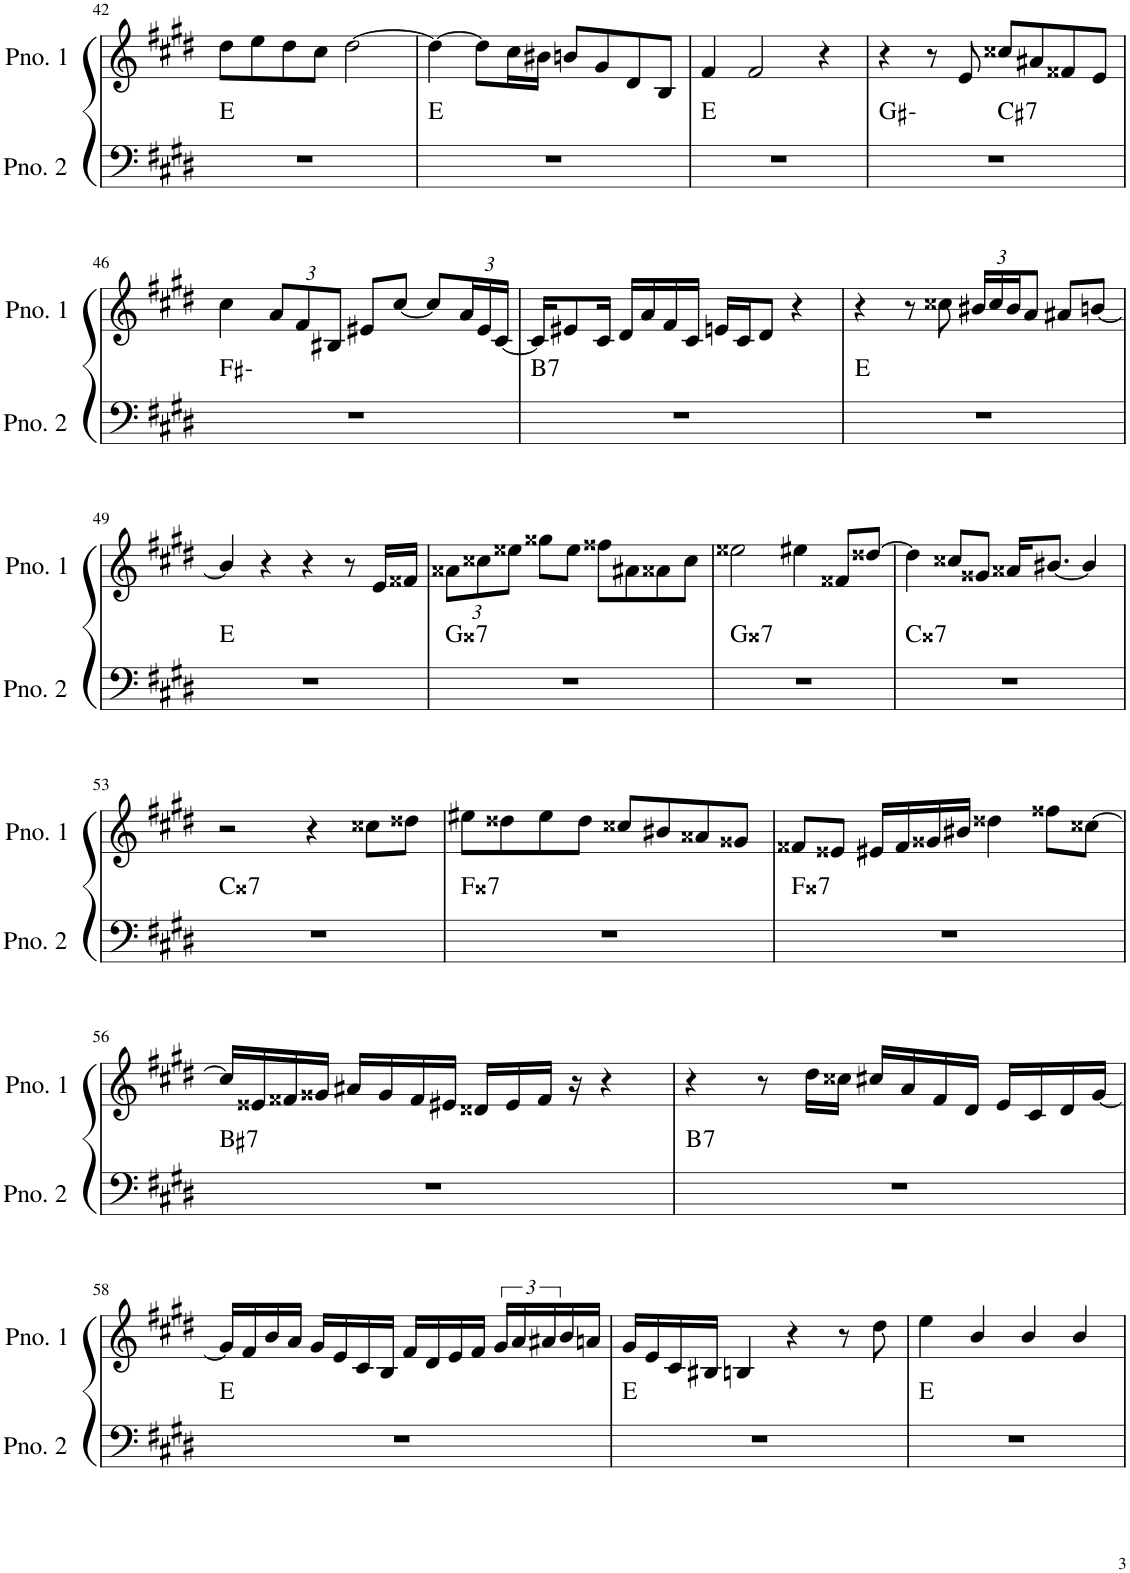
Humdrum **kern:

**kern	**harte	**kern
*part2	*part2	*part1
*staff2	*	*staff1
*I"ピアノ 2	*	*I"ピアノ 1
!!LO:PB:g=z
*clefF4	*	*clefG2
*k[f#c#g#d#]	*	*k[f#c#g#d#]
*M4/4	*	*M4/4
=42	=42	=42
1r	E:maj	8dd#\L
.	.	8ee\
.	.	8dd#\
.	.	8cc#\J
.	.	[2dd#\
=43	=43	=43
1r	E:maj	4dd#\_
.	.	8dd#\L]
.	.	16cc#\L
.	.	16b#X\JJ
.	.	8bn/L
.	.	8g#/
.	.	8d#/
.	.	8B/J
=44	=44	=44
1r	E:maj	4f#/
.	.	2f#/
.	.	4r
=45	=45	=45
*^	*	*
1r	2ryy	G#:min	4r
.	.	.	8r
.	.	.	8e/
!	!	!LO:H:kt=7	!
.	2ryy	C#:7	8cc##X/L
.	.	.	8a#X/
.	.	.	8f##X/
.	.	.	8e/J
*v	*v	*	*
!!LO:LB:g=z
=46	=46	=46
1r	F#:min	4cc#\
*	*	*Xbrackettup
.	.	12a/L
.	.	12f#/
.	.	12B#X/J
.	.	8e#X/L
.	.	[8cc#/J
.	.	8cc#/L]
.	.	24a/L
.	.	24e#/
.	.	[24c#/JJ
=47	=47	=47
!	!LO:H:kt=7	!
1r	B:7	16c#/KL]
.	.	8e#X/
.	.	16c#/Jk
.	.	16d#/LL
.	.	16a/
.	.	16f#/
.	.	16c#/JJ
.	.	16en/LL
.	.	16c#/J
.	.	8d#/J
.	.	4r
=48	=48	=48
1r	E:maj	4r
.	.	8r
.	.	8cc##X\
.	.	24b#X/LL
.	.	24cc##/
.	.	24b#/J
.	.	8a/J
.	.	8a#X/L
.	.	[8bn/J
!!LO:LB:g=z
=49	=49	=49
1r	E:maj	4b/]
.	.	4r
.	.	4r
.	.	8r
.	.	16e/LL
.	.	16f##X/JJ
=50	=50	=50
!	!LO:H:kt=7	!
1r	G##:7	12a##X\L
.	.	12cc##X\
.	.	12ee##X\J
.	.	8gg##X\L
.	.	8ee##\J
.	.	8ff##X\L
.	.	8a#X\
.	.	8a##X\
.	.	8cc##\J
=51	=51	=51
!	!LO:H:kt=7	!
1r	G##:7	2ee##X\
.	.	4ee#X\
.	.	8f##X/L
.	.	[8dd##X/J
=52	=52	=52
!	!LO:H:kt=7	!
1r	C##:7	4dd##\]
.	.	8cc##X/L
.	.	8g##X/J
.	.	16a##X/KL
.	.	[8.b#X/J
.	.	4b#/]
!!LO:LB:g=z
=53	=53	=53
!	!LO:H:kt=7	!
1r	C##:7	2r
.	.	4r
.	.	8cc##X\L
.	.	8dd##X\J
=54	=54	=54
!	!LO:H:kt=7	!
1r	F##:7	8ee#X\L
.	.	8dd##X\
.	.	8ee#\
.	.	8dd##\J
.	.	8cc##X/L
.	.	8b#X/
.	.	8a##X/
.	.	8g##X/J
=55	=55	=55
!	!LO:H:kt=7	!
1r	F##:7	8f##X/L
.	.	8e##X/J
.	.	16e#X/LL
.	.	16f##/
.	.	16g##X/
.	.	16b#X/JJ
.	.	4dd##X\
.	.	8ff##X\L
.	.	[8cc##X\J
!!LO:LB:g=z
=56	=56	=56
!	!LO:H:kt=7	!
1r	B#:7	16cc##/LL]
.	.	16e##X/
.	.	16f##X/
.	.	16g##X/JJ
.	.	16a#X/LL
.	.	16g##/
.	.	16f##/
.	.	16e#X/JJ
.	.	16d##X/LL
.	.	16e#/
.	.	16f##/JJ
.	.	16r
.	.	4r
=57	=57	=57
!	!LO:H:kt=7	!
1r	B:7	4r
.	.	8r
.	.	16dd#\LL
.	.	16cc##X\JJ
.	.	16cc#X/LL
.	.	16a/
.	.	16f#/
.	.	16d#/JJ
.	.	16e/LL
.	.	16c#/
.	.	16d#/
.	.	[16g#/JJ
!!LO:LB:g=z
=58	=58	=58
1r	E:maj	16g#/LL]
.	.	16f#/
.	.	16b/
.	.	16a/JJ
.	.	16g#/LL
.	.	16e/
.	.	16c#/
.	.	16B/JJ
.	.	16f#/LL
.	.	16d#/
.	.	16e/
.	.	16f#/JJ
*	*	*brackettup
.	.	24g#/LL
.	.	24a/
.	.	24a#X/
.	.	16b/
.	.	16an/JJ
=59	=59	=59
1r	E:maj	16g#/LL
.	.	16e/
.	.	16c#/
.	.	16B#X/JJ
.	.	4Bn/
.	.	4r
.	.	8r
.	.	8dd#\
=60	=60	=60
1r	E:maj	4ee\
.	.	4b/
.	.	4b/
.	.	4b/
=	=	=
*-	*-	*-
